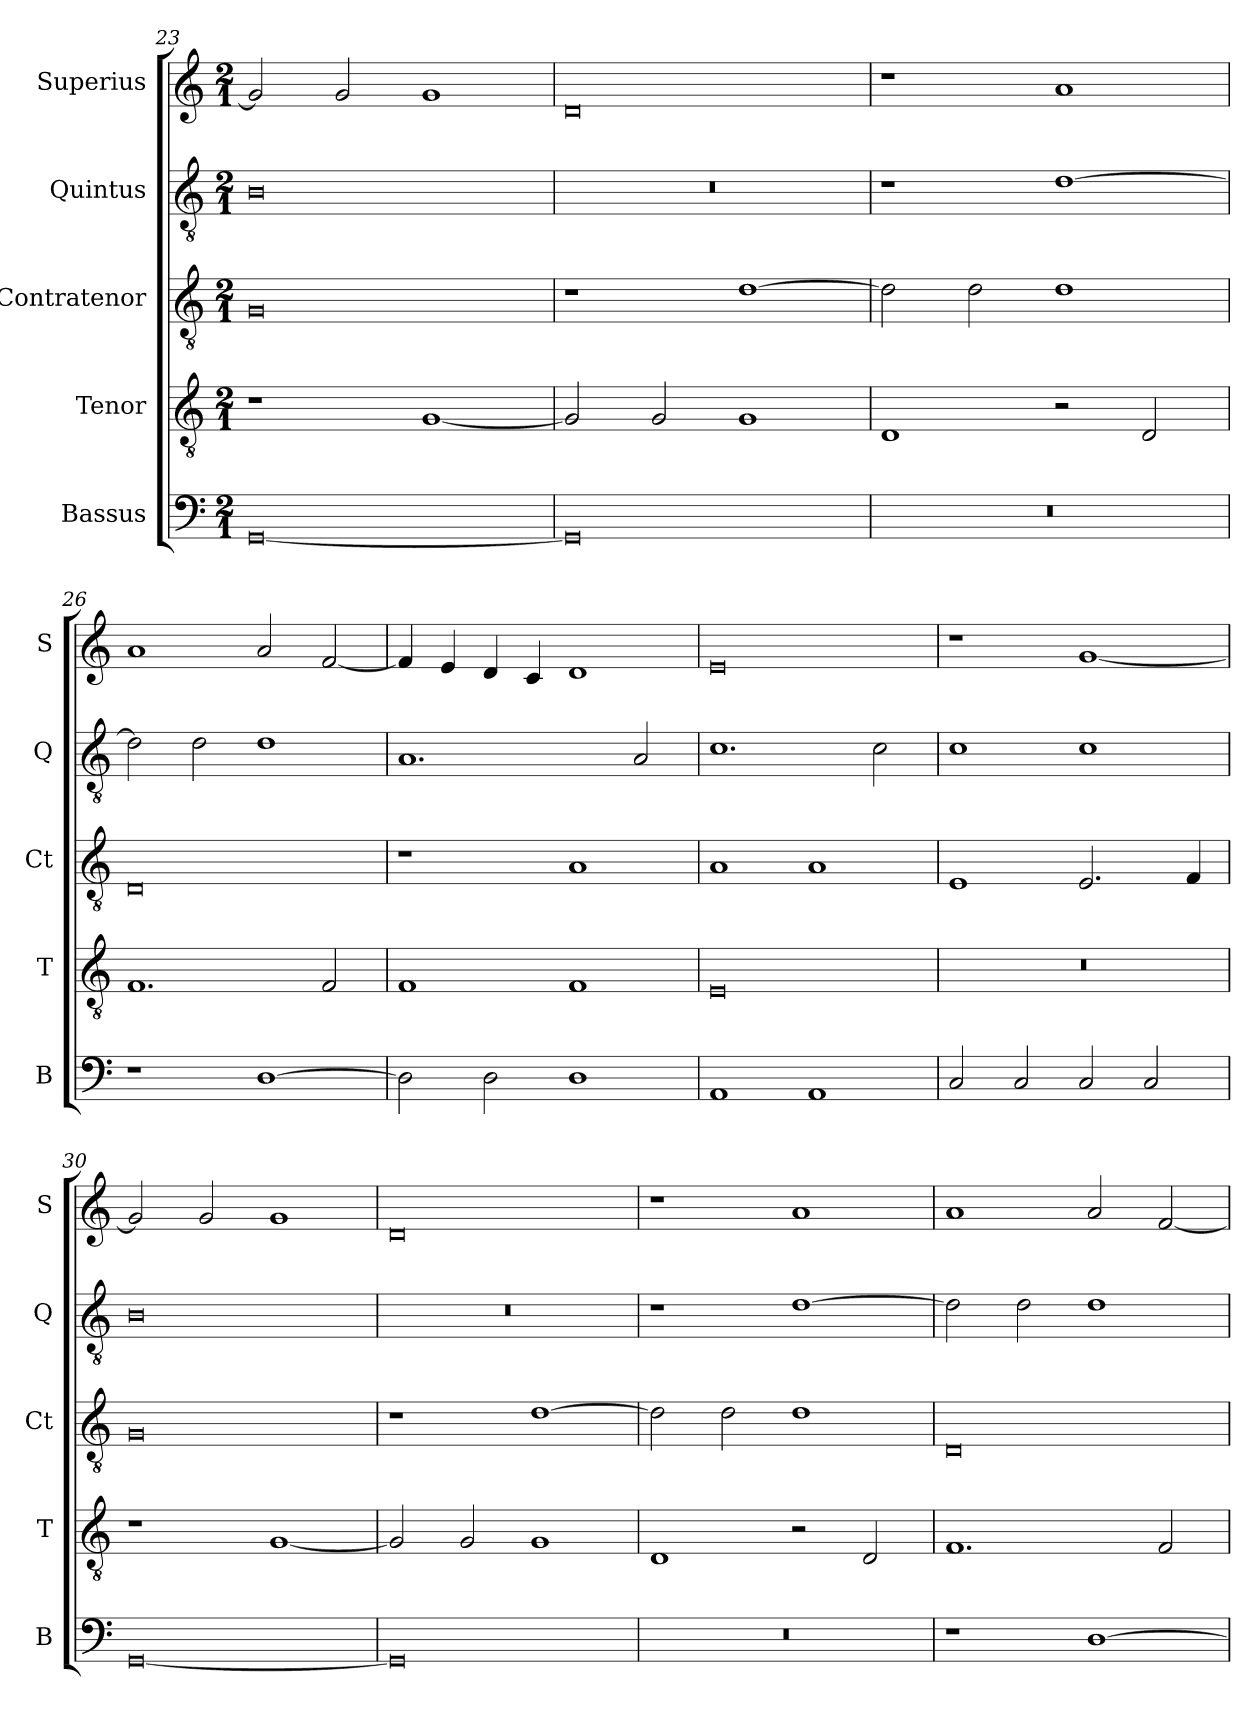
**kern	**kern	**kern	**kern	**kern
*part5	*part4	*part3	*part2	*part1
*staff5	*staff4	*staff3	*staff2	*staff1
*I"Bassus	*I"Tenor	*I"Contratenor	*I"Quintus	*I"Superius
*I'B	*I'T	*I'Ct	*I'Q	*I'S
*clefF4	*clefGv2	*clefGv2	*clefGv2	*clefG2
*k[]	*k[]	*k[]	*k[]	*k[]
*M2/1	*M2/1	*M2/1	*M2/1	*M2/1
=23	=23	=23	=23	=23
[0GG	1r	0G	0B	2g/]
.	.	.	.	2g/
.	[1G	.	.	1g
=24	=24	=24	=24	=24
0GG]	2G/]	1r	0r	0d
.	2G/	.	.	.
.	1G	[1d	.	.
=25	=25	=25	=25	=25
0r	1D	2d\]	1r	1r
.	.	2d\	.	.
.	2r	1d	[1d	1a
.	2D/	.	.	.
=26	=26	=26	=26	=26
1r	1.F	0D	2d\]	1a
.	.	.	2d\	.
[1D	.	.	1d	2a/
.	2F/	.	.	[2f/
=27	=27	=27	=27	=27
2D\]	1F	1r	1.A	4f/]
.	.	.	.	4e/
2D\	.	.	.	4d/
.	.	.	.	4c/
1D	1F	1A	.	1d
.	.	.	2A/	.
=28	=28	=28	=28	=28
1AA	0E	1A	1.c	0e
1AA	.	1A	.	.
.	.	.	2c\	.
=29	=29	=29	=29	=29
2C/	0r	1E	1c	1r
2C/	.	.	.	.
2C/	.	2.E/	1c	[1g
2C/	.	.	.	.
.	.	4F/	.	.
=30	=30	=30	=30	=30
[0GG	1r	0G	0B	2g/]
.	.	.	.	2g/
.	[1G	.	.	1g
=31	=31	=31	=31	=31
0GG]	2G/]	1r	0r	0d
.	2G/	.	.	.
.	1G	[1d	.	.
=32	=32	=32	=32	=32
0r	1D	2d\]	1r	1r
.	.	2d\	.	.
.	2r	1d	[1d	1a
.	2D/	.	.	.
=33	=33	=33	=33	=33
1r	1.F	0D	2d\]	1a
.	.	.	2d\	.
[1D	.	.	1d	2a/
.	2F/	.	.	[2f/
=	=	=	=	=
*-	*-	*-	*-	*-
